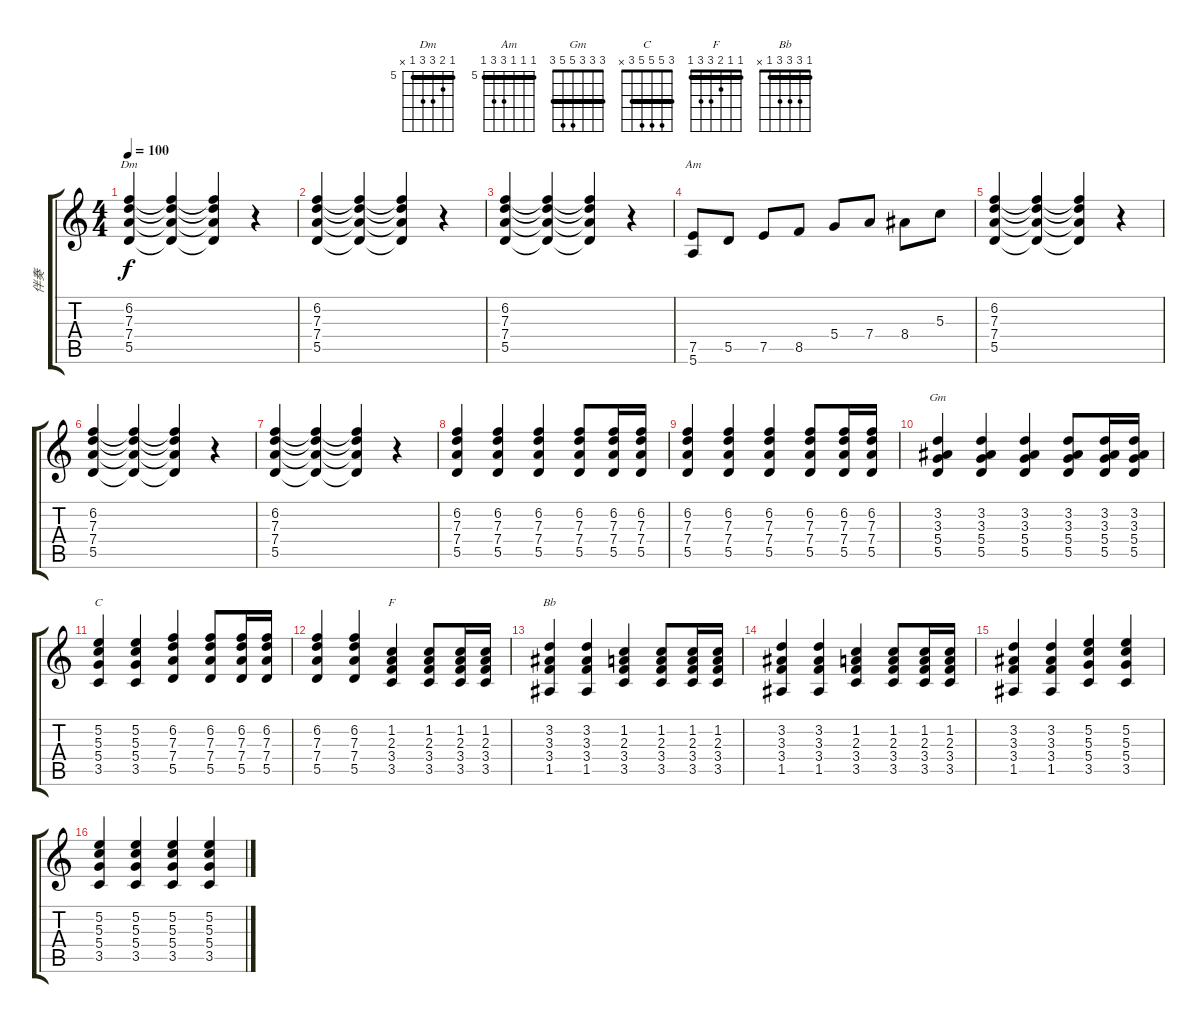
\track ("伴奏" "伴奏") {instrument acousticguitarnylon}
\staff {score tabs}
\tuning (E4 B3 G3 D3 A2 E2) {hide}
\chord ("Dm" 5 6 7 7 5 x) {firstfret 5 barre 5}
\chord ("Am" 5 5 5 7 7 5) {firstfret 5 barre 5}
\chord ("Gm" 3 3 3 5 5 3) {barre 3}
\chord ("C" 3 5 5 5 3 x) {barre 3}
\chord ("F" 1 1 2 3 3 1) {barre 1}
\chord ("Bb" 1 3 3 3 1 x) {barre 1}
\ts (4 4)
\tempo 100
\clef g2
\ks c
(6.2 7.3 7.4 5.5).4{ch "Dm" dy f instrument acousticguitarnylon} (6.2{t} 7.3{t} 7.4{t} 5.5{t}).4 (6.2{t} 7.3{t} 7.4{t} 5.5{t}).4 r.4 |
(6.2 7.3 7.4 5.5).4 (6.2{t} 7.3{t} 7.4{t} 5.5{t}).4 (6.2{t} 7.3{t} 7.4{t} 5.5{t}).4 r.4 |
(6.2 7.3 7.4 5.5).4 (6.2{t} 7.3{t} 7.4{t} 5.5{t}).4 (6.2{t} 7.3{t} 7.4{t} 5.5{t}).4 r.4 |
(7.5 5.6).8{ch "Am"} 5.5.8 7.5.8 8.5.8 5.4.8 7.4.8 8.4.8 5.3.8 |
(6.2 7.3 7.4 5.5).4 (6.2{t} 7.3{t} 7.4{t} 5.5{t}).4 (6.2{t} 7.3{t} 7.4{t} 5.5{t}).4 r.4 |
(6.2 7.3 7.4 5.5).4 (6.2{t} 7.3{t} 7.4{t} 5.5{t}).4 (6.2{t} 7.3{t} 7.4{t} 5.5{t}).4 r.4 |
(6.2 7.3 7.4 5.5).4 (6.2{t} 7.3{t} 7.4{t} 5.5{t}).4 (6.2{t} 7.3{t} 7.4{t} 5.5{t}).4 r.4 |
(6.2 7.3 7.4 5.5).4 (6.2 7.3 7.4 5.5).4 (6.2 7.3 7.4 5.5).4 (6.2 7.3 7.4 5.5).8 (6.2 7.3 7.4 5.5).16 (6.2 7.3 7.4 5.5).16 |
(6.2 7.3 7.4 5.5).4 (6.2 7.3 7.4 5.5).4 (6.2 7.3 7.4 5.5).4 (6.2 7.3 7.4 5.5).8 (6.2 7.3 7.4 5.5).16 (6.2 7.3 7.4 5.5).16 |
(3.2 3.3 5.4 5.5).4{ch "Gm"} (3.2 3.3 5.4 5.5).4 (3.2 3.3 5.4 5.5).4 (3.2 3.3 5.4 5.5).8 (3.2 3.3 5.4 5.5).16 (3.2 3.3 5.4 5.5).16 |
(5.2 5.3 5.4 3.5).4{ch "C"} (5.2 5.3 5.4 3.5).4 (6.2 7.3 7.4 5.5).4 (6.2 7.3 7.4 5.5).8 (6.2 7.3 7.4 5.5).16 (6.2 7.3 7.4 5.5).16 |
(6.2 7.3 7.4 5.5).4 (6.2 7.3 7.4 5.5).4 (1.2 2.3 3.4 3.5).4{ch "F"} (1.2 2.3 3.4 3.5).8 (1.2 2.3 3.4 3.5).16 (1.2 2.3 3.4 3.5).16 |
(3.2 3.3 3.4 1.5).4{ch "Bb"} (3.2 3.3 3.4 1.5).4 (1.2 2.3 3.4 3.5).4 (1.2 2.3 3.4 3.5).8 (1.2 2.3 3.4 3.5).16 (1.2 2.3 3.4 3.5).16 |
(3.2 3.3 3.4 1.5).4 (3.2 3.3 3.4 1.5).4 (1.2 2.3 3.4 3.5).4 (1.2 2.3 3.4 3.5).8 (1.2 2.3 3.4 3.5).16 (1.2 2.3 3.4 3.5).16 |
(3.2 3.3 3.4 1.5).4 (3.2 3.3 3.4 1.5).4 (5.2 5.3 5.4 3.5).4 (5.2 5.3 5.4 3.5).4 |
(5.2 5.3 5.4 3.5).4 (5.2 5.3 5.4 3.5).4 (5.2 5.3 5.4 3.5).4 (5.2 5.3 5.4 3.5).4
